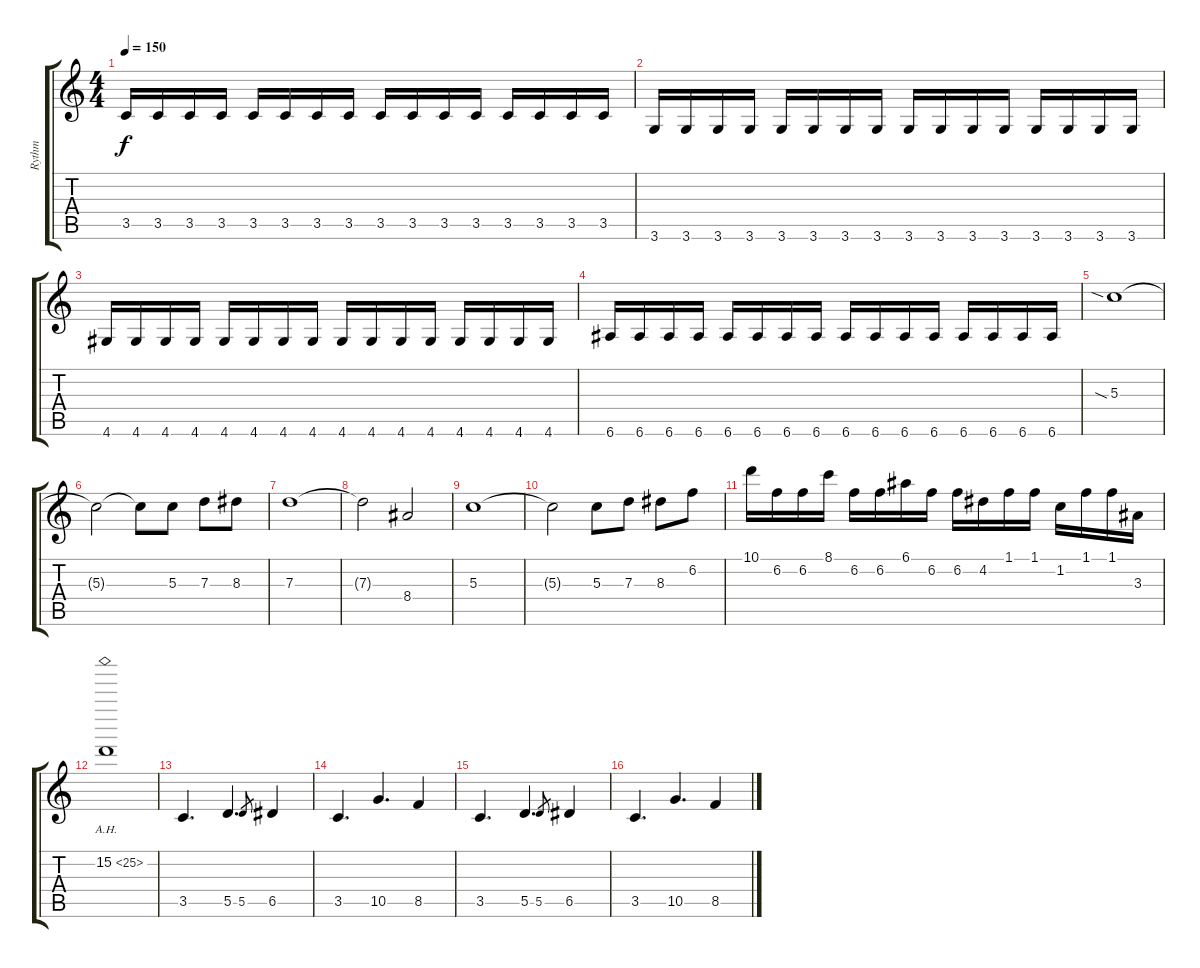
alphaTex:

\track ("Rythm" "Rythm") {instrument distortionguitar}
\staff {score tabs}
\tuning (E4 B3 G3 D3 A2 E2) {hide}
\ts (4 4)
\tempo 150
\clef g2
\ks c
3.5.16{dy f} 3.5.16 3.5.16 3.5.16 3.5.16 3.5.16 3.5.16 3.5.16 3.5.16 3.5.16 3.5.16 3.5.16 3.5.16 3.5.16 3.5.16 3.5.16 |
3.6.16 3.6.16 3.6.16 3.6.16 3.6.16 3.6.16 3.6.16 3.6.16 3.6.16 3.6.16 3.6.16 3.6.16 3.6.16 3.6.16 3.6.16 3.6.16 |
4.6.16 4.6.16 4.6.16 4.6.16 4.6.16 4.6.16 4.6.16 4.6.16 4.6.16 4.6.16 4.6.16 4.6.16 4.6.16 4.6.16 4.6.16 4.6.16 |
6.6.16 6.6.16 6.6.16 6.6.16 6.6.16 6.6.16 6.6.16 6.6.16 6.6.16 6.6.16 6.6.16 6.6.16 6.6.16 6.6.16 6.6.16 6.6.16 |
5.3{sia}.1 |
5.3{t}.2 5.3{t}.8 5.3.8 7.3.8 8.3.8 |
7.3.1 |
7.3{t}.2 8.4.2 |
5.3.1 |
5.3{t}.2 5.3.8 7.3.8 8.3.8 6.2.8 |
10.1.16 6.2.16 6.2.16 8.1.16 6.2.16 6.2.16 6.1.16 6.2.16 6.2.16 4.2.16 1.1.16 1.1.16 1.2.16 1.1.16 1.1.16 3.3.16 |
15.2{ah 10}.1 |
3.5.4{d} 5.5.4{d} 5.5.8{gr} 6.5.4 |
3.5.4{d} 10.5.4{d} 8.5.4 |
3.5.4{d} 5.5.4{d} 5.5.8{gr} 6.5.4 |
3.5.4{d} 10.5.4{d} 8.5.4
